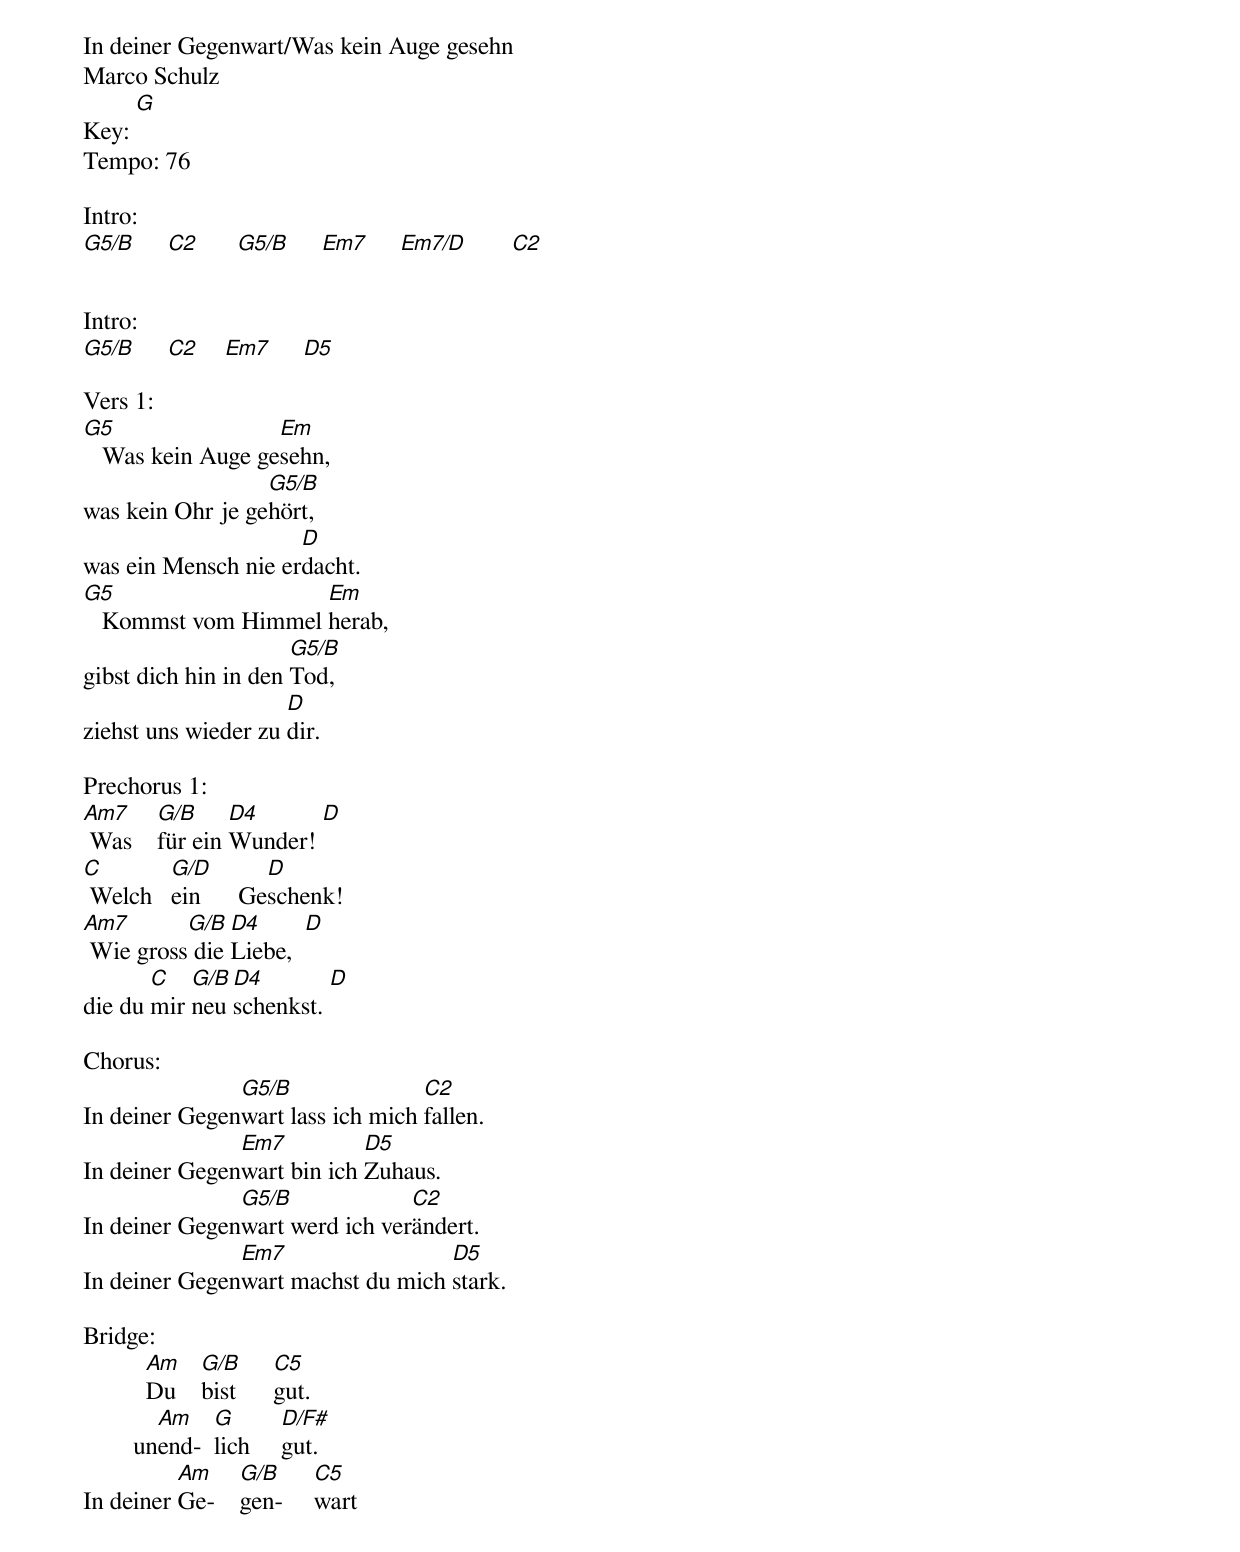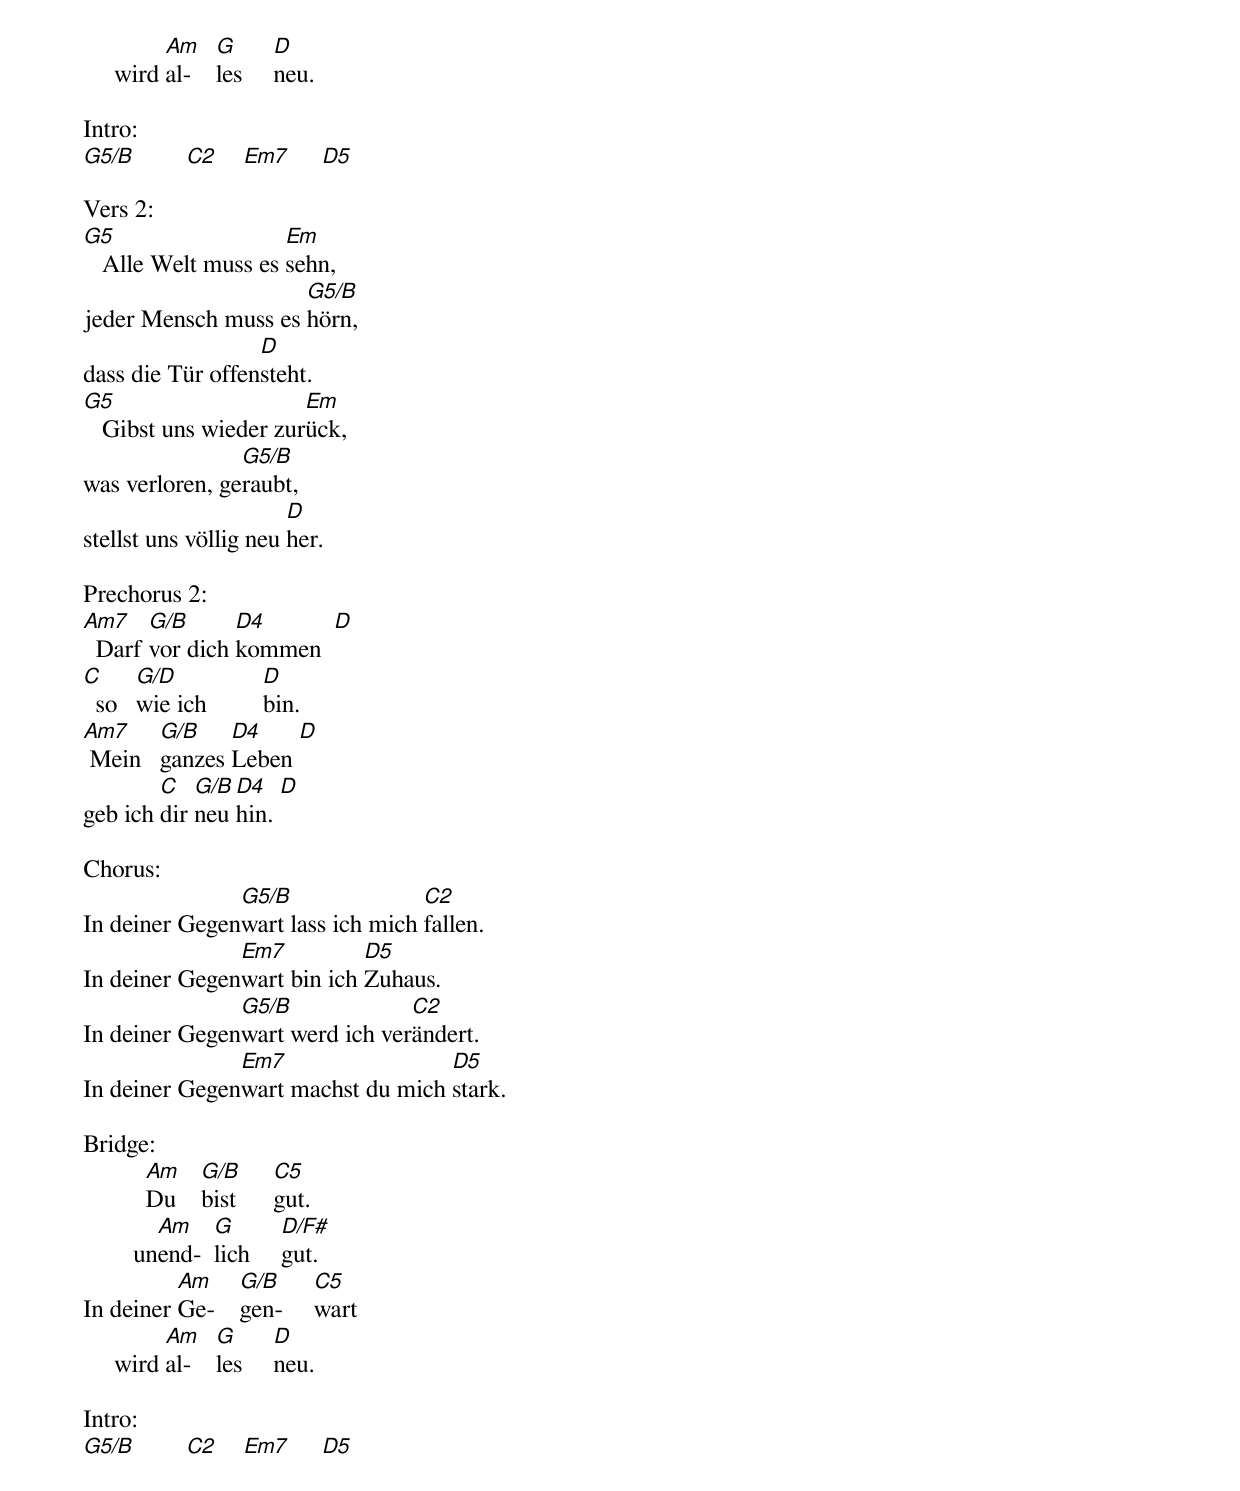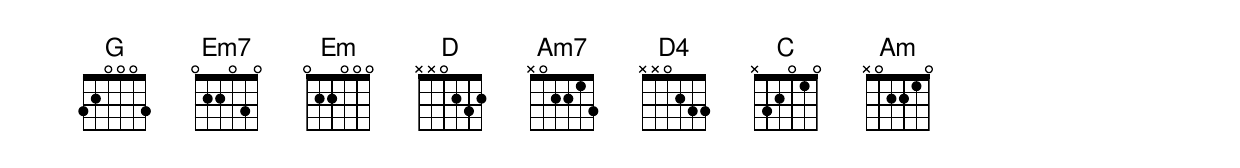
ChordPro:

In deiner Gegenwart/Was kein Auge gesehn
Marco Schulz
Key: [G]
Tempo: 76

Intro:
[G5/B]     [C2]      [G5/B]     [Em7]     [Em7/D]       [C2]


Intro:
[G5/B]     [C2]    [Em7]     [D5]

Vers 1:
[G5]   Was kein Auge ge[Em]sehn,
was kein Ohr je ge[G5/B]hört,
was ein Mensch nie er[D]dacht.
[G5]   Kommst vom Himmel [Em]herab,
gibst dich hin in den [G5/B]Tod,
ziehst uns wieder zu [D]dir.

Prechorus 1:
[Am7] Was    [G/B]für ein [D4]Wunder! [D]
[C] Welch   [G/D]ein      Ge[D]schenk!
[Am7] Wie gross[G/B] die [D4]Liebe,  [D]
die du [C]mir [G/B]neu [D4]schenkst. [D]

Chorus:
In deiner Gegen[G5/B]wart lass ich mich [C2]fallen.
In deiner Gegen[Em7]wart bin ich [D5]Zuhaus.
In deiner Gegen[G5/B]wart werd ich ver[C2]ändert.
In deiner Gegen[Em7]wart machst du mich [D5]stark.

Bridge:
          [Am]Du    [G/B]bist      [C5]gut.
        un[Am]end-  [G]lich     [D/F#]gut.
In deiner [Am]Ge-    [G/B]gen-     [C5]wart
     wird [Am]al-    [G]les     [D]neu.

Intro:
[G5/B]        [C2]    [Em7]     [D5]

Vers 2:
[G5]   Alle Welt muss es [Em]sehn,
jeder Mensch muss es [G5/B]hörn,
dass die Tür offen[D]steht.
[G5]   Gibst uns wieder zur[Em]ück,
was verloren, ge[G5/B]raubt,
stellst uns völlig neu [D]her.

Prechorus 2:
[Am7]  Darf [G/B]vor dich [D4]kommen  [D]
[C]  so   [G/D]wie ich         [D]bin.
[Am7] Mein   [G/B]ganzes [D4]Leben [D]
geb ich [C]dir [G/B]neu [D4]hin. [D]

Chorus:
In deiner Gegen[G5/B]wart lass ich mich [C2]fallen.
In deiner Gegen[Em7]wart bin ich [D5]Zuhaus.
In deiner Gegen[G5/B]wart werd ich ver[C2]ändert.
In deiner Gegen[Em7]wart machst du mich [D5]stark.

Bridge:
          [Am]Du    [G/B]bist      [C5]gut.
        un[Am]end-  [G]lich     [D/F#]gut.
In deiner [Am]Ge-    [G/B]gen-     [C5]wart
     wird [Am]al-    [G]les     [D]neu.

Intro:
[G5/B]        [C2]    [Em7]     [D5]
